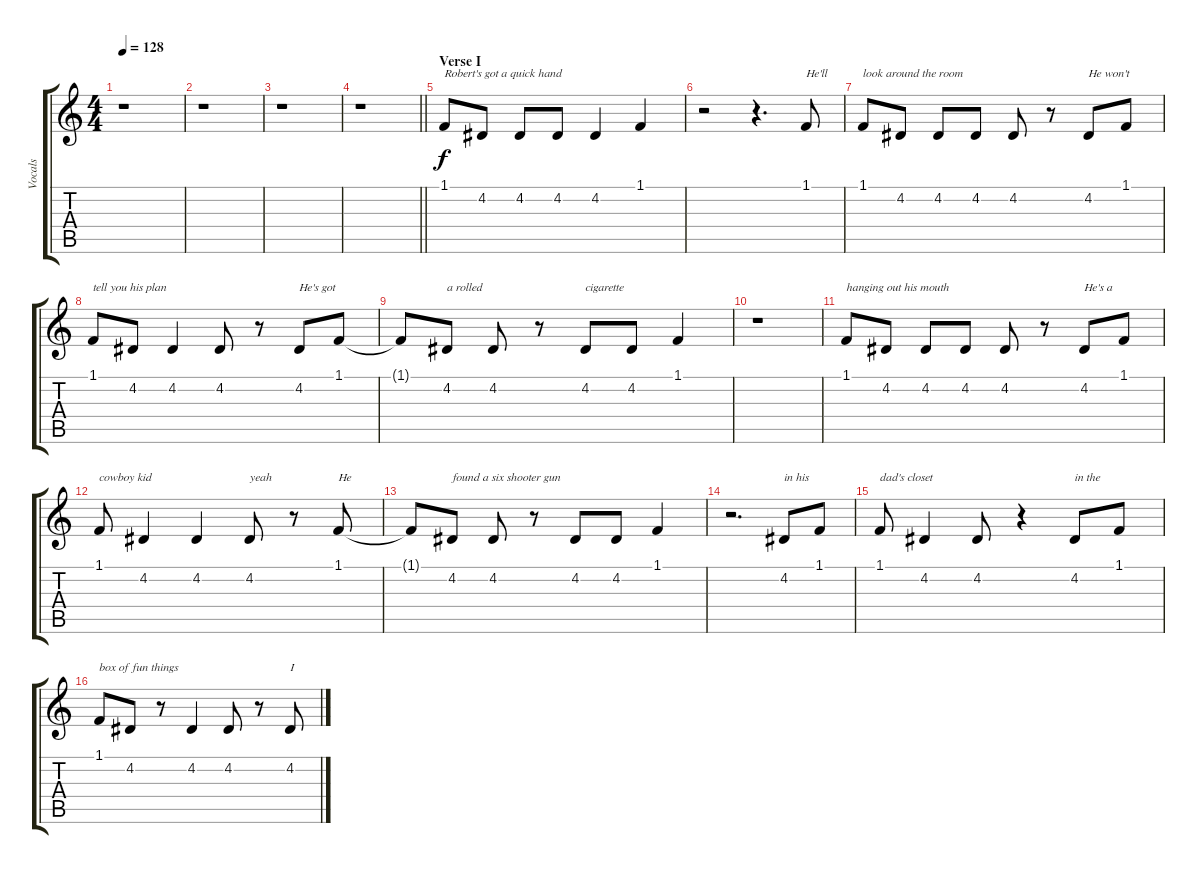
\track ("Vocals" "Vocals") {instrument altosax}
\staff {score tabs}
\tuning (E4 B3 G3 D3 A2 E2) {hide}
\ts (4 4)
\tempo 128
\clef g2
\ks c
r.1{dy f} |
r.1 |
r.1 |
\barLineRight lightlight
r.1 |
\section ("" "Verse I")
1.1.8{txt "Robert's got a quick hand"} 4.2.8 4.2.8 4.2.8 4.2.4 1.1.4 |
r.2 r.4{d} 1.1.8{txt "He'll"} |
1.1.8{txt "look around the room"} 4.2.8 4.2.8 4.2.8 4.2.8 r.8 4.2.8{txt "He won't"} 1.1.8 |
1.1.8{txt "tell you his plan"} 4.2.8 4.2.4 4.2.8 r.8 4.2.8{txt "He's got"} 1.1.8 |
1.1{t}.8 4.2.8{txt "a rolled"} 4.2.8 r.8 4.2.8{txt "cigarette"} 4.2.8 1.1.4 |
r.1 |
1.1.8{txt "hanging out his mouth"} 4.2.8 4.2.8 4.2.8 4.2.8 r.8 4.2.8{txt "He's a"} 1.1.8 |
1.1.8{txt "cowboy kid"} 4.2.4 4.2.4 4.2.8{txt "yeah"} r.8 1.1.8{txt "He"} |
1.1{t}.8 4.2.8{txt "found a six shooter gun"} 4.2.8 r.8 4.2.8 4.2.8 1.1.4 |
r.2{d} 4.2.8{txt "in his"} 1.1.8 |
1.1.8{txt "dad's closet"} 4.2.4 4.2.8 r.4 4.2.8{txt "in the"} 1.1.8 |
1.1.8{txt "box of fun things"} 4.2.8 r.8 4.2.4 4.2.8 r.8 4.2.8{txt "I"}
